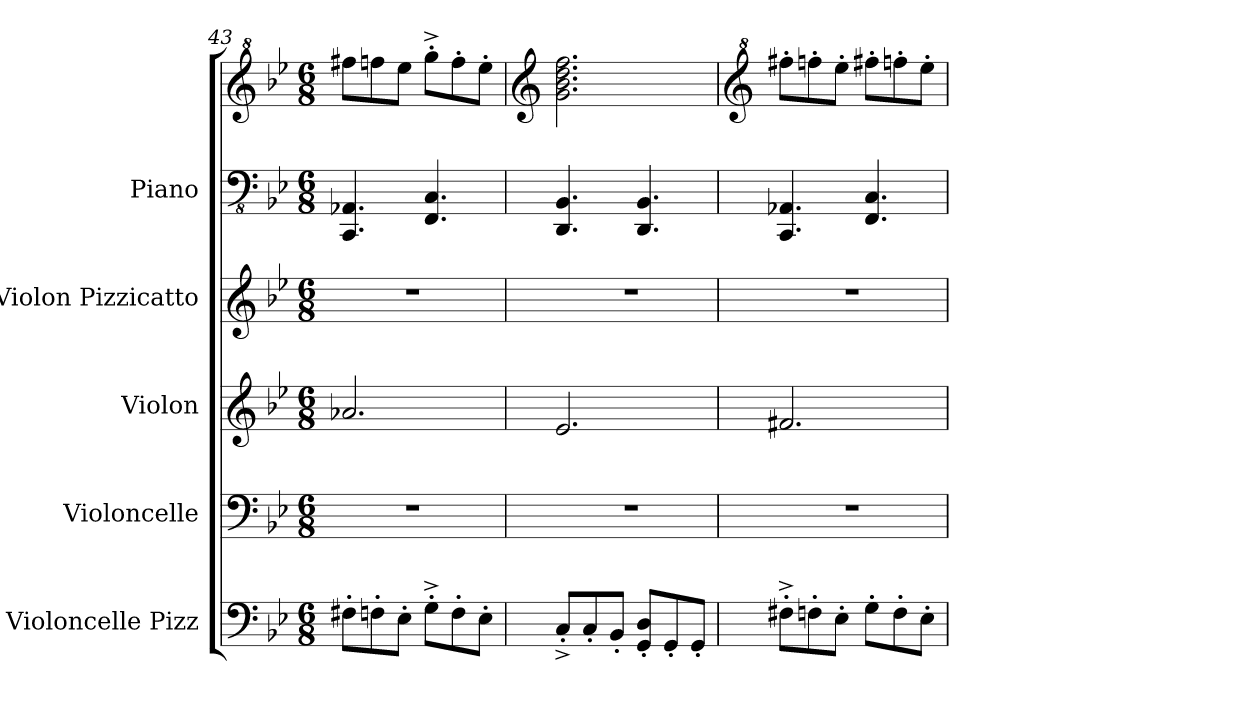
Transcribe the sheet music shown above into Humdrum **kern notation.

**kern	**kern	**kern	**kern	**kern	**kern
*part5	*part4	*part3	*part2	*part1	*part1
*staff6	*staff5	*staff4	*staff3	*staff2	*staff1
*I"Violoncelle Pizz	*I"Violoncelle	*I"Violon	*I"Violon Pizzicatto	*I"Piano	*
*I'Vlc Pizz	*I'Vlc	*I'Vln.	*I'Vln. Pizz.	*I'Pia.	*
*clefF4	*clefF4	*clefG2	*clefG2	*clefFv4	*clefG^2
*k[b-e-]	*k[b-e-]	*k[b-e-]	*k[b-e-]	*k[b-e-]	*k[b-e-]
*M6/8	*M6/8	*M6/8	*M6/8	*M6/8	*M6/8
=43	=43	=43	=43	=43	=43
8F#X'\L	2.r	2.a-X/	2.r	4.CCC/ 4.AAA-X/	8fff#X\L
8Fn'\	.	.	.	.	8fffn\
8E-'\J	.	.	.	.	8eee-\J
8G'^\L	.	.	.	4.FFF/ 4.CC/	8ggg'^\L
8F'\	.	.	.	.	8fff'\
8E-'\J	.	.	.	.	8eee-'\J
=44	=44	=44	=44	=44	=44
*	*	*	*	*	*clefG2
8C'^/L	2.r	2.e-/	2.r	4.DDD/ 4.BBB-/	2.g\ 2.b-\ 2.dd\ 2.ff\
8C'/	.	.	.	.	.
8BB-'/J	.	.	.	.	.
8GG/' 8D/'L	.	.	.	4.DDD/ 4.BBB-/	.
8GG'/	.	.	.	.	.
8GG'/J	.	.	.	.	.
=45	=45	=45	=45	=45	=45
*	*	*	*	*	*clefG^2
8F#X'^\L	2.r	2.f#X/	2.r	4.CCC/ 4.AAA-X/	8fff#X'\L
8Fn'\	.	.	.	.	8fffn'\
8E-'\J	.	.	.	.	8eee-'\J
8G'\L	.	.	.	4.FFF/ 4.CC/	8fff#X'\L
8F'\	.	.	.	.	8fffn'\
8E-'\J	.	.	.	.	8eee-'\J
=	=	=	=	=	=
*-	*-	*-	*-	*-	*-
